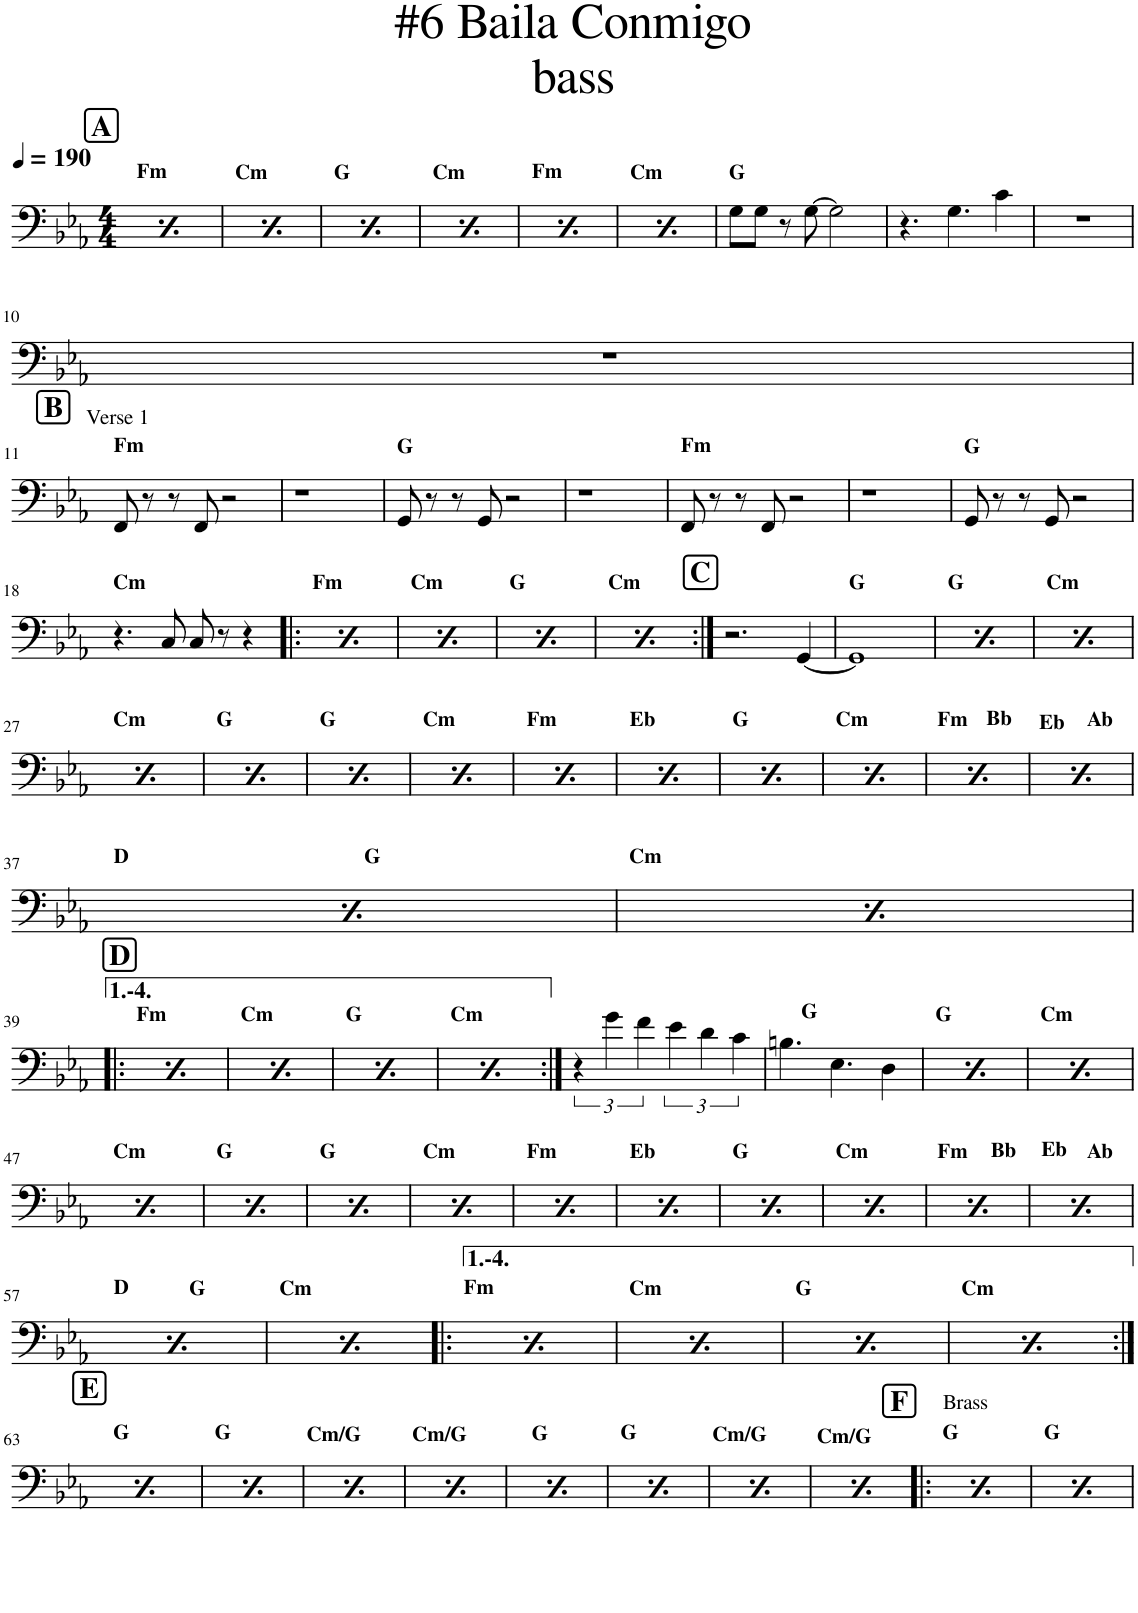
**kern
*part1
*staff1
*I"Bass
*I'Bass
*clefF4
*Trd7c12
*k[b-e-a-]
*M4/4
*MM190
!!LO:REH:place=s1:a:B:cj:fs=14:t=A
=1
!LO:TX:a:B:t=Fm
1r
=2
!!LO:REH:place=s1:a:B:cj:fs=14:t=A
*MM190
!LO:TX:a:B:t=Fm
1r
=3
!!LO:REH:place=s1:a:B:cj:fs=14:t=A
*MM190
!LO:TX:a:B:t=Fm
1r
=4
!!LO:REH:place=s1:a:B:cj:fs=14:t=A
*MM190
!LO:TX:a:B:t=Fm
1r
=5
!!LO:REH:place=s1:a:B:cj:fs=14:t=A
*MM190
!LO:TX:a:B:t=Fm
1r
=6
!!LO:REH:place=s1:a:B:cj:fs=14:t=A
*MM190
!LO:TX:a:B:t=Fm
1r
=7
!LO:TX:a:B:t=G
8G\L
8G\J
8r
[8G\
2G\]
=8
4.r
4.G\
4c\
=9
1r
!!LO:LB:g=z
=10
1r
!!LO:LB:g=z
!!LO:REH:place=s1:a:B:cj:fs=14:t=B
=11
!LO:TX:a:B:t=Fm
!LO:TX:a:t=Verse 1
8FF/
8r
8r
8FF/
2r
=12
1r
=13
!LO:TX:a:B:t=G
8GG/
8r
8r
8GG/
2r
=14
1r
=15
!LO:TX:a:B:t=Fm
8FF/
8r
8r
8FF/
2r
=16
1r
=17
!LO:TX:a:B:t=G
8GG/
8r
8r
8GG/
2r
!!LO:LB:g=z
=18
!LO:TX:a:B:t=Cm
4.r
8C/
8C/
8r
4r
=19!|:
!LO:TX:a:B:t=Cm
4.r
8C/
8C/
8r
4r
=20
!LO:TX:a:B:t=Cm
4.r
8C/
8C/
8r
4r
=21
!LO:TX:a:B:t=Cm
4.r
8C/
8C/
8r
4r
=22
!LO:TX:a:B:t=Cm
4.r
8C/
8C/
8r
4r
!!LO:REH:place=s1:a:B:cj:fs=14:t=C
=23:|!
2.r
[4GG/
=24
!LO:TX:a:B:t=G
1GG]
=25
!LO:TX:a:B:t=G
1GG]
=26
!LO:TX:a:B:t=G
1GG]
!!LO:LB:g=z
=27
!LO:TX:a:B:t=G
1GG]
=28
!LO:TX:a:B:t=G
1GG]
=29
!LO:TX:a:B:t=G
1GG]
=30
!LO:TX:a:B:t=G
1GG]
=31
!LO:TX:a:B:t=G
1GG]
=32
!LO:TX:a:B:t=G
1GG]
=33
!LO:TX:a:B:t=G
1GG]
=34
!LO:TX:a:B:t=G
1GG]
=35
!LO:TX:a:B:t=G
*^
1GG]	2ryy
!	!LO:TX:a:B:t=Bb
.	2ryy
=36	=36
!LO:TX:a:B:t=G	!
1GG]	2ryy
!	!LO:TX:a:B:t=Ab
.	2ryy
!!LO:LB:g=z	!!
=37	=37
!LO:TX:a:B:t=G	!
1GG]	2ryy
!	!LO:TX:a:B:t=G
.	2ryy
=38	=38
!LO:TX:a:B:t=G	!
*v	*v
1GG]
!!LO:LB:g=z
=39!|:
!LO:TX:a:B:t=G
1GG]
=40
!LO:TX:a:B:t=G
1GG]
=41
!LO:TX:a:B:t=G
1GG]
=42
!LO:TX:a:B:t=G
1GG]
=43:|!
6r
6g\
6f\
6e-\
6d\
6c\
=44
!LO:TX:a:B:t=G
4.Bn\
4.E-\
4D\
=45
!LO:TX:a:B:t=G
4.Bn\
4.E-\
4D\
=46
!LO:TX:a:B:t=G
4.Bn\
4.E-\
4D\
!!LO:LB:g=z
=47
!LO:TX:a:B:t=G
4.Bn\
4.E-\
4D\
=48
!LO:TX:a:B:t=G
4.Bn\
4.E-\
4D\
=49
!LO:TX:a:B:t=G
4.Bn\
4.E-\
4D\
=50
!LO:TX:a:B:t=G
4.Bn\
4.E-\
4D\
=51
!LO:TX:a:B:t=G
4.Bn\
4.E-\
4D\
=52
!LO:TX:a:B:t=G
4.Bn\
4.E-\
4D\
=53
!LO:TX:a:B:t=G
4.Bn\
4.E-\
4D\
=54
!LO:TX:a:B:t=G
4.Bn\
4.E-\
4D\
=55
!LO:TX:a:B:t=G
*^
4.Bn\	2ryy
4.E-\	.
!	!LO:TX:a:B:t=Bb
.	2ryy
4D\	.
=56	=56
!LO:TX:a:B:t=G	!
4.Bn\	2ryy
4.E-\	.
!	!LO:TX:a:B:t=Ab
.	2ryy
4D\	.
!!LO:LB:g=z	!!
=57	=57
!LO:TX:a:B:t=G	!
4.Bn\	2ryy
4.E-\	.
!	!LO:TX:a:B:t=G
.	2ryy
4D\	.
=58	=58
!LO:TX:a:B:t=G	!
*v	*v
4.Bn\
4.E-\
4D\
=59!|:
!LO:TX:a:B:t=G
4.Bn\
4.E-\
4D\
=60
!LO:TX:a:B:t=G
4.Bn\
4.E-\
4D\
=61
!LO:TX:a:B:t=G
4.Bn\
4.E-\
4D\
=62
!LO:TX:a:B:t=G
4.Bn\
4.E-\
4D\
!!LO:LB:g=z
=63:|!
!LO:TX:a:B:t=G
4.Bn\
4.E-\
4D\
=64
!LO:TX:a:B:t=G
4.Bn\
4.E-\
4D\
=65
!LO:TX:a:B:t=G
4.Bn\
4.E-\
4D\
=66
!LO:TX:a:B:t=G
4.Bn\
4.E-\
4D\
=67
!LO:TX:a:B:t=G
4.Bn\
4.E-\
4D\
=68
!LO:TX:a:B:t=G
4.Bn\
4.E-\
4D\
=69
!LO:TX:a:B:t=G
4.Bn\
4.E-\
4D\
=70
!LO:TX:a:B:t=G
4.Bn\
4.E-\
4D\
=71!|:
!LO:TX:a:B:t=G
4.Bn\
4.E-\
4D\
=72
!LO:TX:a:B:t=G
4.Bn\
4.E-\
4D\
=
*-
